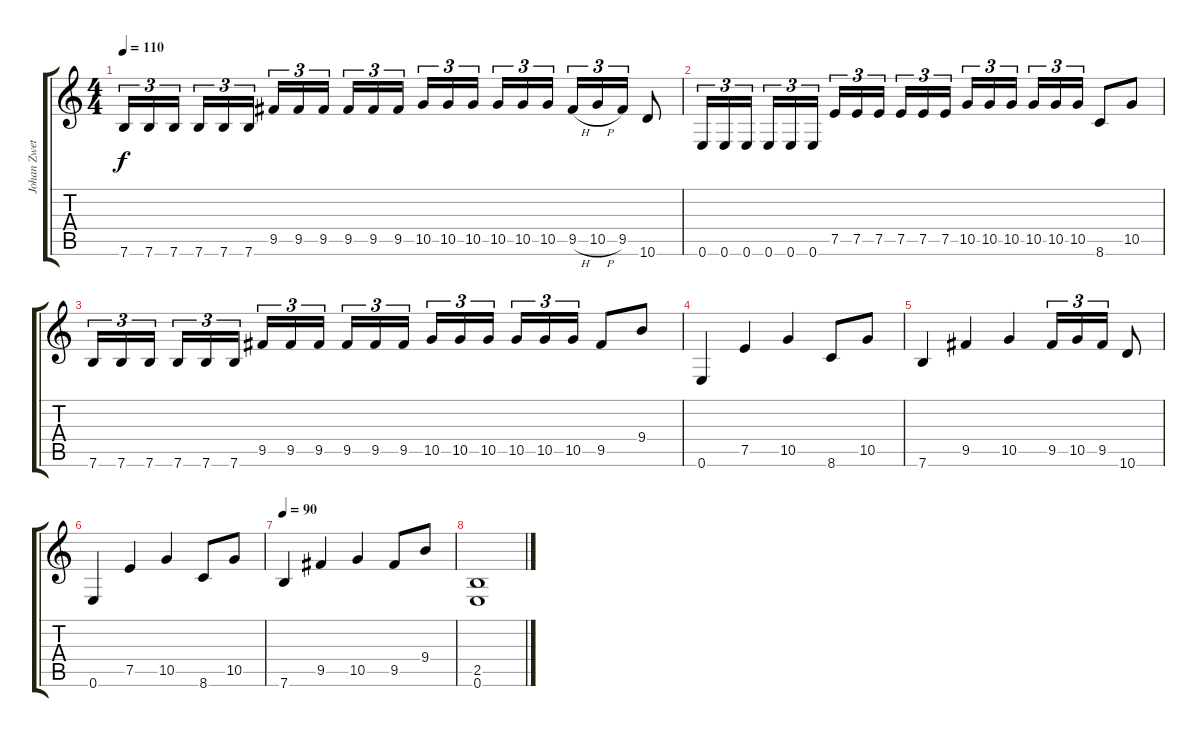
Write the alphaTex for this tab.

\track ("Johan Zwetsloot" "Johan Zwet") {instrument overdrivenguitar}
\staff {score tabs}
\tuning (E4 B3 G3 D3 A2 E2) {hide}
\ts (4 4)
\tempo 110
\clef g2
\ks c
7.6.16{tu (3 2) dy f} 7.6.16{tu (3 2)} 7.6.16{tu (3 2) beam splitsecondary} 7.6.16{tu (3 2)} 7.6.16{tu (3 2)} 7.6.16{tu (3 2)} 9.5.16{tu (3 2)} 9.5.16{tu (3 2)} 9.5.16{tu (3 2) beam splitsecondary} 9.5.16{tu (3 2)} 9.5.16{tu (3 2)} 9.5.16{tu (3 2)} 10.5.16{tu (3 2)} 10.5.16{tu (3 2)} 10.5.16{tu (3 2) beam splitsecondary} 10.5.16{tu (3 2)} 10.5.16{tu (3 2)} 10.5.16{tu (3 2)} 9.5{h}.16{tu (3 2)} 10.5{h}.16{tu (3 2)} 9.5.16{tu (3 2)} 10.6.8 |
0.6.16{tu (3 2)} 0.6.16{tu (3 2)} 0.6.16{tu (3 2) beam splitsecondary} 0.6.16{tu (3 2)} 0.6.16{tu (3 2)} 0.6.16{tu (3 2)} 7.5.16{tu (3 2)} 7.5.16{tu (3 2)} 7.5.16{tu (3 2) beam splitsecondary} 7.5.16{tu (3 2)} 7.5.16{tu (3 2)} 7.5.16{tu (3 2)} 10.5.16{tu (3 2)} 10.5.16{tu (3 2)} 10.5.16{tu (3 2) beam splitsecondary} 10.5.16{tu (3 2)} 10.5.16{tu (3 2)} 10.5.16{tu (3 2)} 8.6.8 10.5.8 |
7.6.16{tu (3 2)} 7.6.16{tu (3 2)} 7.6.16{tu (3 2) beam splitsecondary} 7.6.16{tu (3 2)} 7.6.16{tu (3 2)} 7.6.16{tu (3 2)} 9.5.16{tu (3 2)} 9.5.16{tu (3 2)} 9.5.16{tu (3 2) beam splitsecondary} 9.5.16{tu (3 2)} 9.5.16{tu (3 2)} 9.5.16{tu (3 2)} 10.5.16{tu (3 2)} 10.5.16{tu (3 2)} 10.5.16{tu (3 2) beam splitsecondary} 10.5.16{tu (3 2)} 10.5.16{tu (3 2)} 10.5.16{tu (3 2)} 9.5.8 9.4.8 |
0.6.4{volume 14} 7.5.4 10.5.4 8.6.8 10.5.8 |
7.6.4 9.5.4 10.5.4 9.5.16{tu (3 2)} 10.5.16{tu (3 2)} 9.5.16{tu (3 2)} 10.6.8 |
0.6.4 7.5.4 10.5.4 8.6.8 10.5.8 |
\tempo 90
7.6.4 9.5.4 10.5.4 9.5.8 9.4.8 |
(2.5 0.6).1
